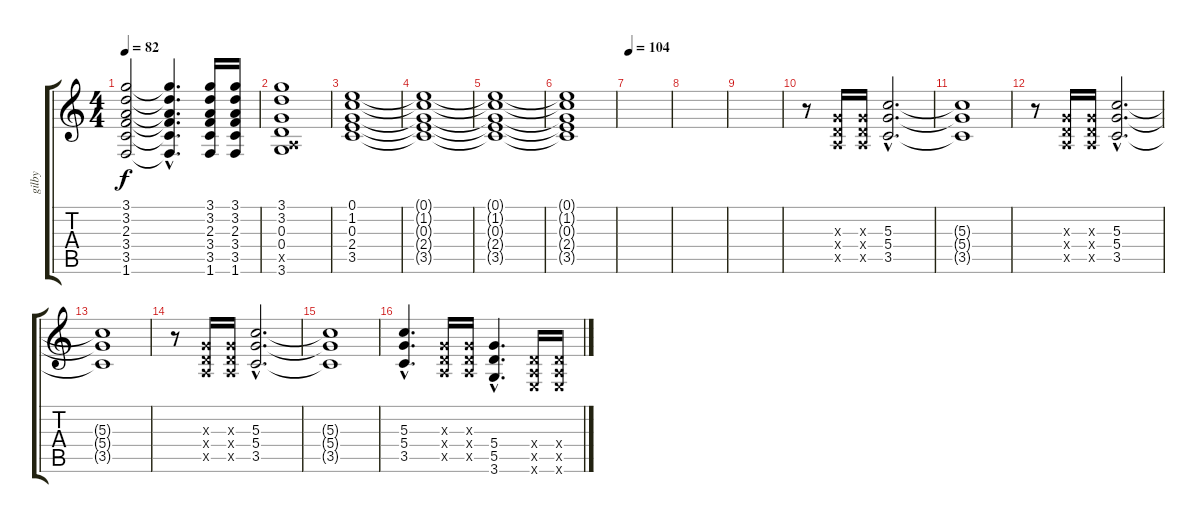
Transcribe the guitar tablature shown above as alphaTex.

\track ("gilby" "gilby") {instrument overdrivenguitar}
\staff {score tabs}
\tuning (E4 B3 G3 D3 A2 E2) {hide}
\ts (4 4)
\tempo 82
\clef g2
\ks c
(3.1 3.2 2.3 3.4 3.5 1.6).2{dy f} (3.1{hac t} 3.2{hac t} 2.3{hac t} 3.4{hac t} 3.5{hac t} 1.6{hac t}).4{d} (3.1 3.2 2.3 3.4 3.5 1.6).16 (3.1 3.2 2.3 3.4 3.5 1.6).16 |
(3.1 3.2 0.3 0.4 0.5{x} 3.6).1 |
(0.1 1.2 0.3 2.4 3.5).1 |
(0.1{t} 1.2{t} 0.3{t} 2.4{t} 3.5{t}).1 |
(0.1{t} 1.2{t} 0.3{t} 2.4{t} 3.5{t}).1 |
(0.1{t} 1.2{t} 0.3{t} 2.4{t} 3.5{t}).1 |
\tempo 104
|
|
|
r.8 (0.3{x} 0.4{x} 0.5{x}).16 (0.3{x} 0.4{x} 0.5{x}).16 (5.3{hac} 5.4{hac} 3.5{hac}).2{d} |
(5.3{t} 5.4{t} 3.5{t}).1 |
r.8 (0.3{x} 0.4{x} 0.5{x}).16 (0.3{x} 0.4{x} 0.5{x}).16 (5.3{hac} 5.4{hac} 3.5{hac}).2{d} |
(5.3{t} 5.4{t} 3.5{t}).1 |
r.8 (0.3{x} 0.4{x} 0.5{x}).16 (0.3{x} 0.4{x} 0.5{x}).16 (5.3{hac} 5.4{hac} 3.5{hac}).2{d} |
(5.3{t} 5.4{t} 3.5{t}).1 |
(5.3{hac} 5.4{hac} 3.5{hac}).4{d} (0.3{x} 0.4{x} 0.5{x}).16 (0.3{x} 0.4{x} 0.5{x}).16 (5.4{hac} 5.5{hac} 3.6{hac}).4{d} (0.4{x} 0.5{x} 0.6{x}).16 (0.4{x} 0.5{x} 0.6{x}).16
